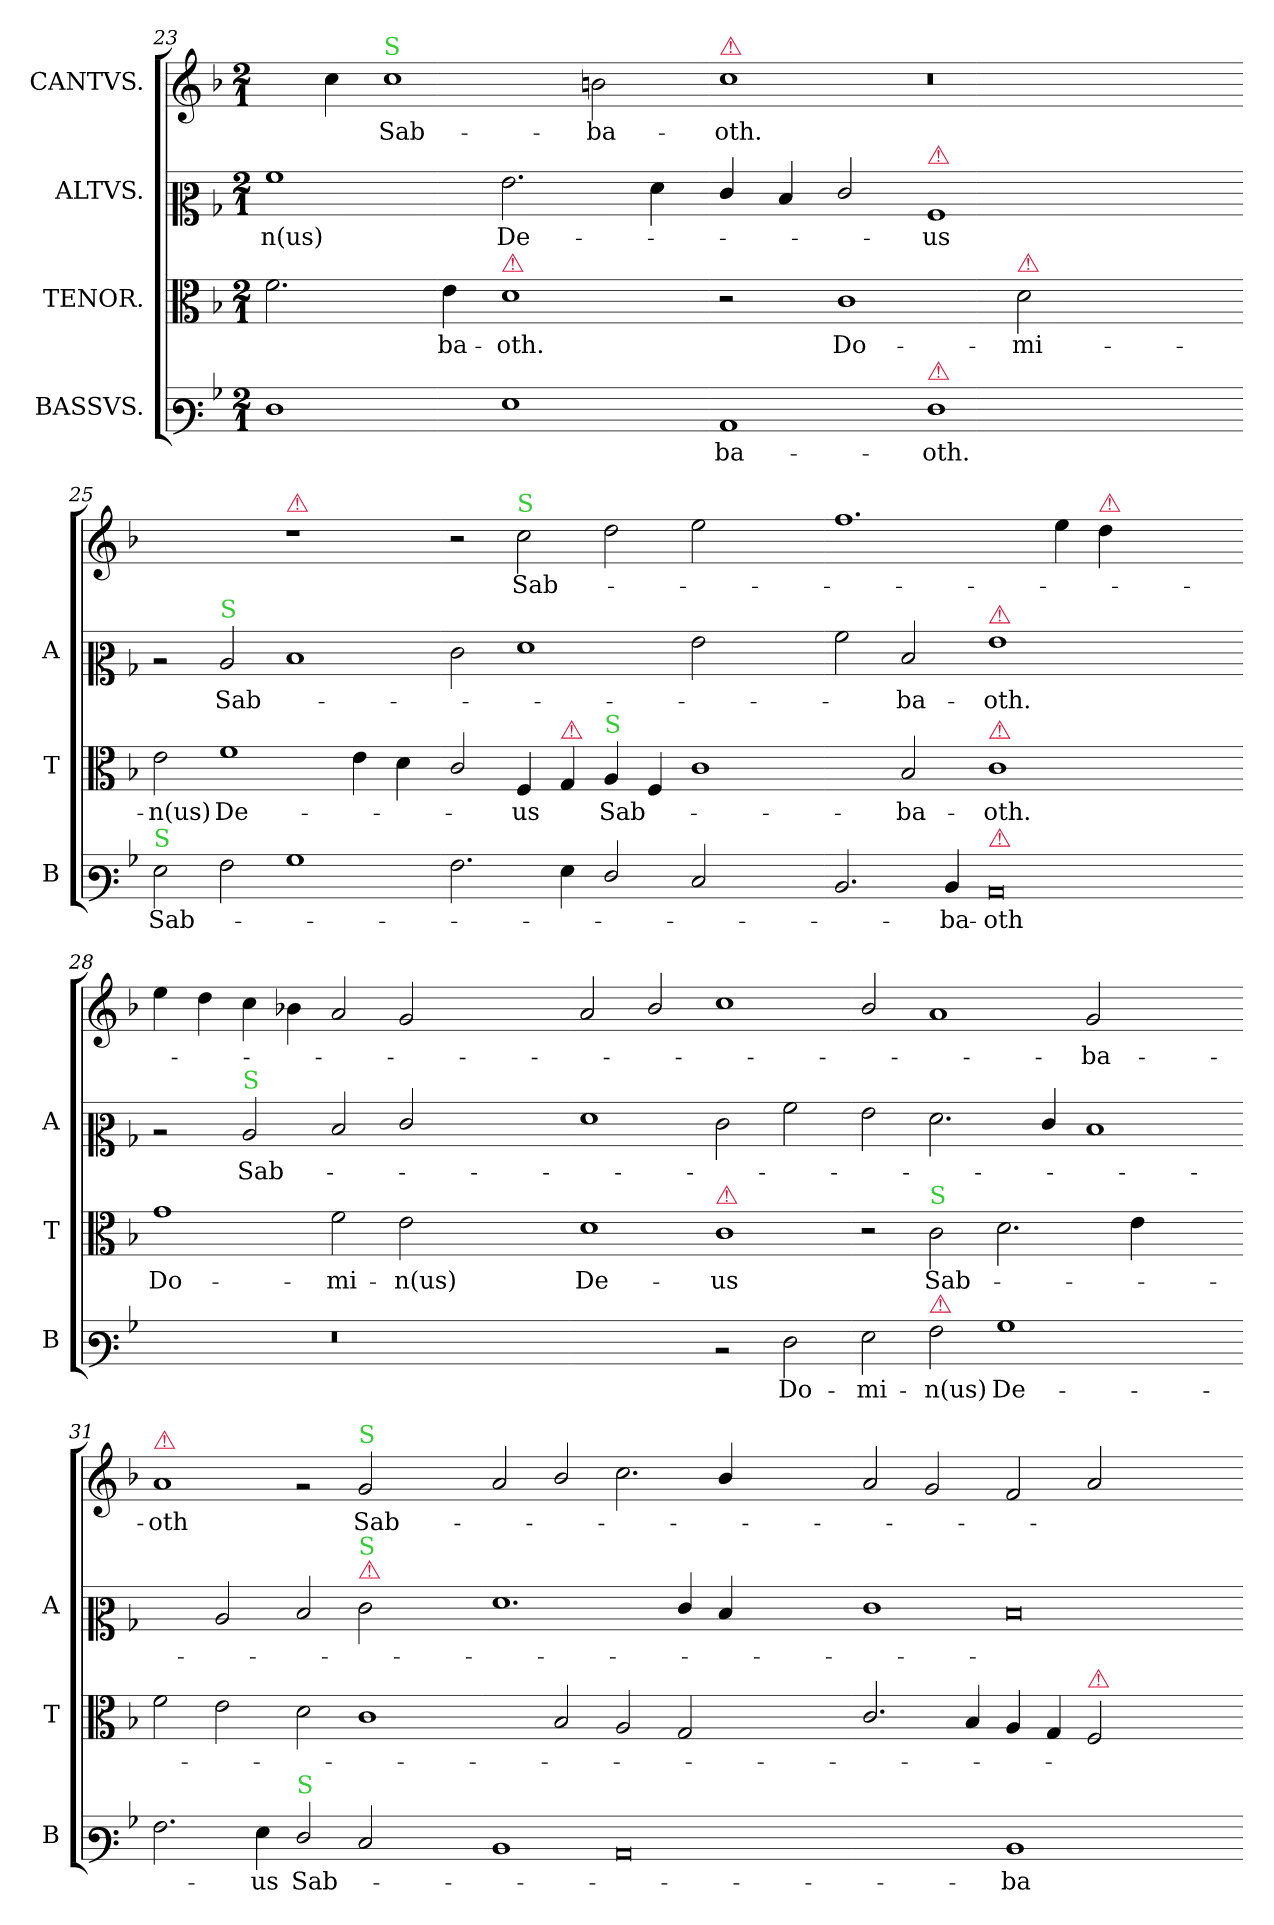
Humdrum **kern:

**kern	**text	**kern	**text	**kern	**text	**kern	**text
*part4	*part4	*part3	*part3	*part2	*part2	*part1	*part1
*staff4	*staff4	*staff3	*staff3	*staff2	*staff2	*staff1	*staff1
*I"BASSVS.	*	*I"TENOR.	*	*I"ALTVS.	*	*I"CANTVS.	*
*I'B	*	*I'T	*	*I'A	*	*	*
*clefF3	*	*clefC3	*	*clefC2	*	*clefG2	*
*k[b-]	*	*k[b-]	*	*k[b-]	*	*k[b-]	*
*M2/1	*	*M2/1	*	*M2/1	*	*M2/1	*
=23	=23	=23	=23	=23	=23	=23	=23
1F	.	2.f\	.	1a	-n(us)	4ryy	.
.	.	.	.	.	.	4cc\	.
!	!	!	!	!	!	!LO:TX:a:color=limegreen:t=S	!
.	.	.	.	.	.	1cc	Sab-
.	.	4e\	-ba-	.	.	.	.
!	!	!LO:TX:a:color=crimson:t=⚠	!	!	!	!	!
1G	.	1d	-oth.	2.g\	De-	.	.
.	.	.	.	.	.	2bn\	-ba-
.	.	.	.	4f\	.	.	.
=24-	=24-	=24-	=24-	=24-	=24-	=24-	=24-
!	!	!	!	!	!	!LO:TX:a:color=crimson:t=⚠	!
1C	-ba-	2r	.	4e/	.	1cc	-oth.
.	.	.	.	4d/	.	.	.
.	.	1c	Do-	2e/	.	.	.
!	!	!	!	!LO:TX:a:color=crimson:t=⚠	!	!	!
!LO:TX:a:color=crimson:t=⚠	!	!	!	!	!	!	!
1F	-oth.	.	.	1A	-us	0r	.
!	!	!LO:TX:a:color=crimson:t=⚠	!	!	!	!	!
.	.	2d\	-mi-	.	.	.	.
1ryy	.	1ryy	.	1ryy	.	.	.
=25-	=25-	=25-	=25-	=25-	=25-	=25-	=25-
!LO:TX:a:color=limegreen:t=S	!	!	!	!	!	!	!
2G\	Sab-	2e\	-n(us)	2rc	.	1ryy	.
!	!	!	!	!LO:TX:a:color=limegreen:t=S	!	!	!
2A\	.	1f	De-	2c/	Sab-	.	.
!	!	!	!	!	!	!LO:TX:a:color=crimson:t=⚠	!
1B-	.	.	.	1d	.	1r	.
.	.	4e\	.	.	.	.	.
.	.	4d\	.	.	.	.	.
=26-	=26-	=26-	=26-	=26-	=26-	=26-	=26-
2.A\	.	2c/	.	2e\	.	2r	.
!	!	!	!	!	!	!LO:TX:a:color=limegreen:t=S	!
.	.	4F/	-us	1f	.	2cc\	Sab-
!	!	!LO:TX:a:color=crimson:t=⚠	!	!	!	!	!
4G\	.	4G/	.	.	.	.	.
!	!	!LO:TX:a:color=limegreen:t=S	!	!	!	!	!
2F/	.	4A/	Sab-	.	.	2dd\	.
.	.	4F/	.	.	.	.	.
2E/	.	1c	.	2g\	.	2ee\	.
2ryy	.	.	.	2ryy	.	2ryy	.
=27-	=27-	=27-	=27-	=27-	=27-	=27-	=27-
2.D/	.	2ryy	.	2a\	.	1.ff	.
.	.	2B-/	-ba-	2d/	-ba-	.	.
4D/	-ba-	.	.	.	.	.	.
!	!	!	!	!LO:TX:a:color=crimson:t=⚠	!	!	!
!	!	!LO:TX:a:color=crimson:t=⚠	!	!	!	!	!
!LO:TX:a:color=crimson:t=⚠	!	!	!	!	!	!	!
0C	-oth	1c	-oth.	1g	-oth.	.	.
.	.	.	.	.	.	4ee\	.
!	!	!	!	!	!	!LO:TX:a:color=crimson:t=⚠	!
.	.	.	.	.	.	4dd\	.
.	.	1ryy	.	1ryy	.	1ryy	.
=28-	=28-	=28-	=28-	=28-	=28-	=28-	=28-
!	!	!	!LO:LY:i	!	!	!	!
1ryy	.	1g	Do-	2rc	.	4ee\	.
.	.	.	.	.	.	4dd\	.
!	!	!	!	!LO:TX:a:color=limegreen:t=S	!	!	!
.	.	.	.	2c/	Sab-	4cc\	.
.	.	.	.	.	.	4b-X\	.
!	!	!	!LO:LY:i	!	!	!	!
0r	.	2f\	-mi-	2d/	.	2a/	.
!	!	!	!LO:LY:i	!	!	!	!
.	.	2e\	-n(us)	2e/	.	2g/	.
.	.	1ryy	.	1ryy	.	1ryy	.
=29-	=29-	=29-	=29-	=29-	=29-	=29-	=29-
!	!	!	!LO:LY:i	!	!	!	!
1ryy	.	1d	De-	1f	.	2a/	.
.	.	.	.	.	.	2b-/	.
!	!	!LO:TX:a:color=crimson:t=⚠	!	!	!	!	!
!	!	!	!LO:LY:i	!	!	!	!
2rD	.	1c	-us	2e\	.	1cc	.
2F\	Do-	.	.	2a\	.	.	.
=30-	=30-	=30-	=30-	=30-	=30-	=30-	=30-
2G\	-mi-	2r	.	2g\	.	2b-/	.
!	!	!LO:TX:a:color=limegreen:t=S	!	!	!	!	!
!LO:TX:a:color=crimson:t=⚠	!	!	!	!	!	!	!
2A\	-n(us)	2c\	Sab-	2.f\	.	1a	.
1B-	De-	2.d\	.	.	.	.	.
.	.	.	.	4e/	.	.	.
.	.	.	.	1d	.	2g/	-ba-
.	.	4e\	.	.	.	.	.
2ryy	.	2ryy	.	.	.	2ryy	.
=31-	=31-	=31-	=31-	=31-	=31-	=31-	=31-
!	!	!	!	!	!	!LO:TX:a:color=crimson:t=⚠	!
2.A\	.	2f\	.	2ryy	.	1a	-oth
.	.	2e\	.	2c/	.	.	.
4G\	-us	.	.	.	.	.	.
!LO:TX:a:color=limegreen:t=S	!	!	!	!	!	!	!
2F/	Sab-	2d\	.	2d/	.	2rg	.
!	!	!	!	!	!	!LO:TX:a:color=limegreen:t=S	!
!	!	!	!	!LO:TX:a:color=crimson:t=⚠	!	!	!
!	!	!	!	!LO:TX:a:color=limegreen:t=S	!	!	!
2E/	.	1c	.	2e\	.	2g/	Sab-
2ryy	.	.	.	2ryy	.	2ryy	.
=32-	=32-	=32-	=32-	=32-	=32-	=32-	=32-
1D	.	2ryy	.	1.f	.	2a/	.
.	.	2B-/	.	.	.	2b-/	.
0C	.	2A/	.	.	.	2.cc\	.
.	.	2G/	.	4e/	.	.	.
.	.	.	.	4d/	.	4b-/	.
.	.	1ryy	.	1ryy	.	1ryy	.
=33-	=33-	=33-	=33-	=33-	=33-	=33-	=33-
1ryy	.	2.c/	.	1e	.	2a/	.
.	.	.	.	.	.	2g/	.
.	.	4B-/	.	.	.	.	.
1D	-ba-	4A/	.	0d	.	2f/	.
.	.	4G/	.	.	.	.	.
!	!	!LO:TX:a:color=crimson:t=⚠	!	!	!	!	!
.	.	2F/	.	.	.	2a/	.
1ryy	.	1ryy	.	.	.	1ryy	.
=-	=-	=-	=-	=-	=-	=-	=-
*-	*-	*-	*-	*-	*-	*-	*-
